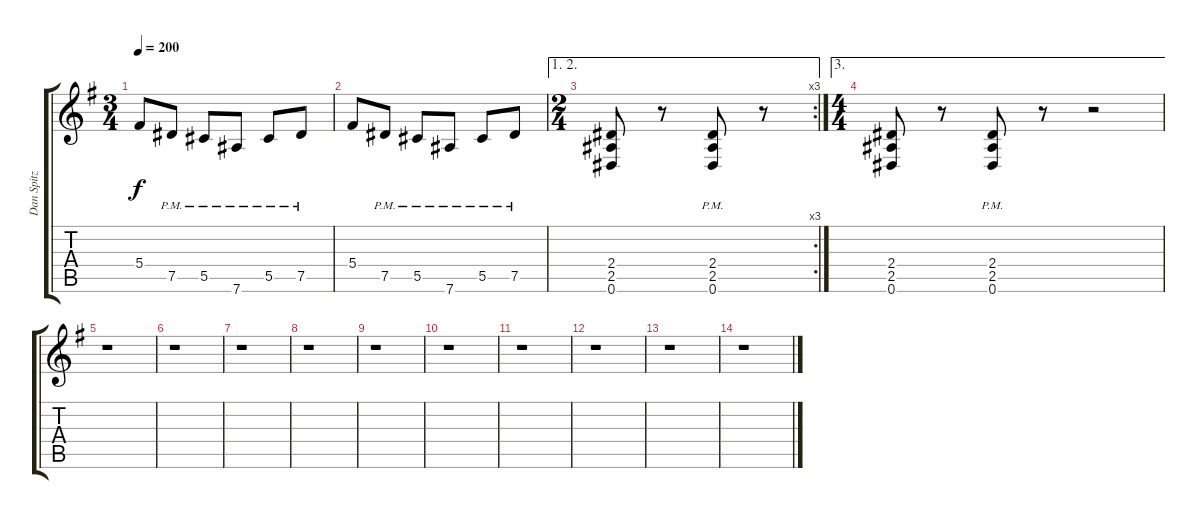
\track ("Dan Spitz" "Dan Spitz") {instrument distortionguitar}
\staff {score tabs}
\tuning (Eb4 Bb3 Gb3 Db3 Ab2 Eb2) {hide}
\ts (3 4)
\tempo 200
\clef g2
\ks g
5.4.8{dy f} 7.5{pm}.8 5.5{pm}.8 7.6{pm}.8 5.5{pm}.8 7.5{pm}.8 |
5.4.8 7.5{pm}.8 5.5{pm}.8 7.6{pm}.8 5.5{pm}.8 7.5{pm}.8 |
\ae (1 2)
\rc 3
\ts (2 4)
(2.4 2.5 0.6).8 r.8 (2.4{pm} 2.5{pm} 0.6{pm}).8 r.8 |
\ae 3
\ts (4 4)
(2.4 2.5 0.6).8 r.8 (2.4{pm} 2.5{pm} 0.6{pm}).8 r.8 r.2 |
r.1 |
r.1 |
r.1 |
r.1 |
r.1 |
r.1 |
r.1 |
r.1 |
r.1 |
r.1
